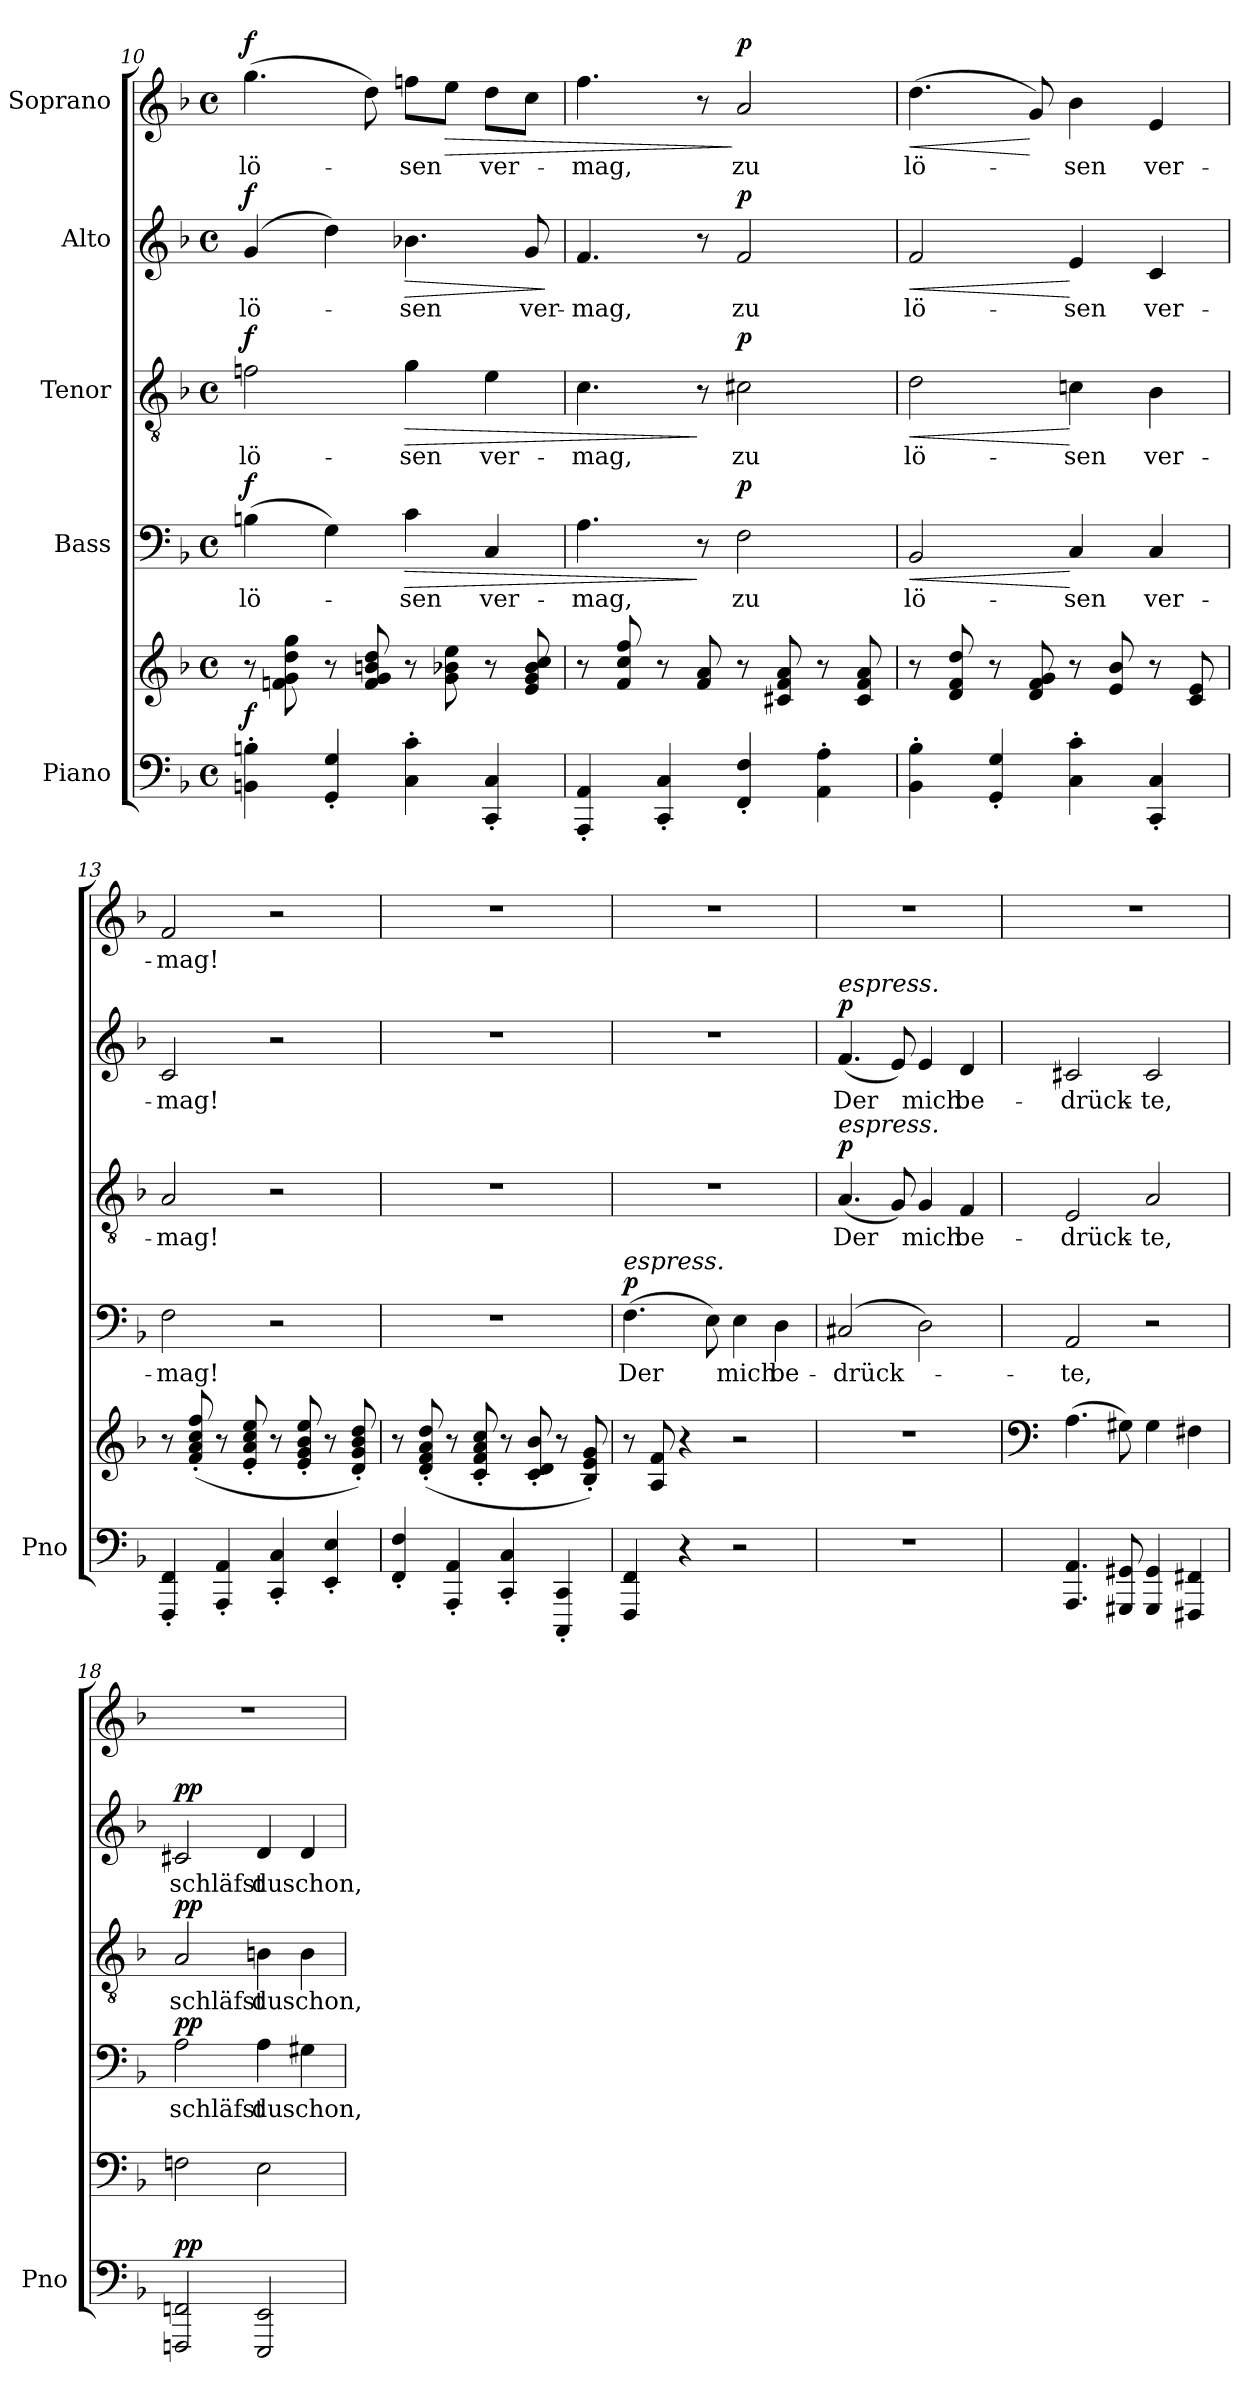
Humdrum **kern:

**kern	**kern	**dynam	**kern	**text	**dynam	**kern	**text	**dynam	**kern	**text	**dynam	**kern	**text	**dynam
*part5	*part5	*part5	*part4	*part4	*part4	*part3	*part3	*part3	*part2	*part2	*part2	*part1	*part1	*part1
*staff6	*staff5	*staff5/6	*staff4	*staff4	*staff4	*staff3	*staff3	*staff3	*staff2	*staff2	*staff2	*staff1	*staff1	*staff1
*I"Piano	*	*	*I"Bass	*	*	*I"Tenor	*	*	*I"Alto	*	*	*I"Soprano	*	*
*I'Pno	*	*	*	*	*	*	*	*	*	*	*	*	*	*
!!LO:PB:g=z
*clefF4	*clefG2	*	*clefF4	*	*	*clefGv2	*	*	*clefG2	*	*	*clefG2	*	*
*k[b-]	*k[b-]	*	*k[b-]	*	*	*k[b-]	*	*	*k[b-]	*	*	*k[b-]	*	*
*M4/4	*M4/4	*	*M4/4	*	*	*M4/4	*	*	*M4/4	*	*	*M4/4	*	*
*met(c)	*met(c)	*	*met(c)	*	*	*met(c)	*	*	*met(c)	*	*	*met(c)	*	*
=10	=10	=10	=10	=10	=10	=10	=10	=10	=10	=10	=10	=10	=10	=10
!	!	!LO:DY:a=2	!	!LO:LY:b	!LO:DY:a	!	!LO:LY:b	!LO:DY:a	!	!LO:LY:b	!LO:DY:a	!	!LO:LY:b	!LO:DY:a
4BBn\' 4Bn\'	8r	f	(>4Bn\	lö-	f	2fn\	lö-	f	(>4g/	lö-	f	(>4.gg\	lö-	f
.	8fn\ 8g\ 8dd\ 8gg\	.	.	.	.	.	.	.	.	.	.	.	.	.
4GG/' 4G/'	8r	.	4G\)	.	.	.	.	.	4dd\)	.	.	.	.	.
.	8f/ 8g/ 8bn/ 8dd/	.	.	.	.	.	.	.	.	.	.	8dd\)	.	.
!	!	!	!	!LO:LY:b	!LO:HP:b	!	!LO:LY:b	!LO:HP:b	!	!LO:LY:b	!LO:HP:b	!	!LO:LY:b	!
4C\' 4c\'	8r	.	4c\	-sen	>	4g\	-sen	>	4.b-X\	-sen	>	8ffn\L	-sen	.
!	!	!	!	!	!	!	!	!	!	!	!	!	!	!LO:HP:b
.	8g\ 8b-X\ 8ee\	.	.	.	.	.	.	.	.	.	.	8ee\J	.	>
!	!	!	!	!LO:LY:b	!	!	!LO:LY:b	!	!	!	!	!	!LO:LY:b	!
4CC/' 4C/'	8r	.	4C/	ver-	.	4e\	ver-	.	.	.	.	8dd\L	ver-	.
!	!	!	!	!	!	!	!	!	!	!LO:LY:b	!	!	!	!
.	8e/ 8g/ 8b-/ 8cc/	.	.	.	.	.	.	.	8g/	ver-	.	8cc\J	.	.
.	.	.	.	.	.	.	.	.	.	.	]	.	.	.
=11	=11	=11	=11	=11	=11	=11	=11	=11	=11	=11	=11	=11	=11	=11
!	!	!	!	!LO:LY:b	!	!	!LO:LY:b	!	!	!LO:LY:b	!	!	!LO:LY:b	!
4AAA/' 4AA/'	8r	.	4.A\	-mag,	.	4.c\	-mag,	.	4.f/	-mag,	.	4.ff\	-mag,	.
.	8f/ 8cc/ 8ff/	.	.	.	.	.	.	.	.	.	.	.	.	.
4CC/' 4C/'	8r	.	.	.	.	.	.	.	.	.	.	.	.	.
.	8f/ 8a/	.	8r	.	]	8r	.	]	8r	.	.	8r	.	.
!	!	!	!	!LO:LY:b	!LO:DY:a	!	!LO:LY:b	!LO:DY:a	!	!LO:LY:b	!LO:DY:a	!	!LO:LY:b	!LO:DY:n=1:a
4FF/' 4F/'	8r	.	2F\	zu	p	2c#X\	zu	p	2f/	zu	p	2a/	zu	] p
.	8c#X/ 8f/ 8a/	.	.	.	.	.	.	.	.	.	.	.	.	.
4AA\' 4A\'	8r	.	.	.	.	.	.	.	.	.	.	.	.	.
.	8c#/ 8f/ 8a/	.	.	.	.	.	.	.	.	.	.	.	.	.
=12	=12	=12	=12	=12	=12	=12	=12	=12	=12	=12	=12	=12	=12	=12
!	!	!	!	!LO:LY:b	!LO:HP:b	!	!	!	!	!	!	!	!	!
!	!	!	!	!	!LO:HP:n=1:b	!	!LO:LY:b	!LO:HP:b	!	!	!	!	!	!
!	!	!	!	!	!	!	!	!LO:HP:n=1:b	!	!LO:LY:b	!LO:HP:b	!	!	!
!	!	!	!	!	!	!	!	!	!	!	!LO:HP:n=1:b	!	!LO:LY:b	!LO:HP:b
!	!	!	!	!	!	!	!	!	!	!	!	!	!	!LO:HP:n=1:b
4BB-\' 4B-\'	8r	.	2BB-/	lö-	< >	2d\	lö-	< >	2f/	lö-	< >	(>4.dd\	lö-	< >
.	8d/ 8f/ 8dd/	.	.	.	.	.	.	.	.	.	.	.	.	.
4GG/' 4G/'	8r	.	.	.	.	.	.	.	.	.	.	.	.	.
.	8d/ 8f/ 8g/	.	.	.	.	.	.	.	.	.	.	8g/)	.	[
!	!	!	!	!LO:LY:b	!	!	!LO:LY:b	!	!	!LO:LY:b	!	!	!LO:LY:b	!
4C\' 4c\'	8r	.	4C/	-sen	[	4cn\	-sen	[	4e/	-sen	[	4b-\	-sen	]
.	8e/ 8b-/	.	.	.	.	.	.	.	.	.	.	.	.	.
!	!	!	!	!LO:LY:b	!	!	!LO:LY:b	!	!	!LO:LY:b	!	!	!LO:LY:b	!
4CC/' 4C/'	8r	.	4C/	ver-	]	4B-\	ver-	]	4c/	ver-	]	4e/	ver-	.
.	8c/ 8e/	.	.	.	.	.	.	.	.	.	.	.	.	.
=13	=13	=13	=13	=13	=13	=13	=13	=13	=13	=13	=13	=13	=13	=13
!	!	!	!	!LO:LY:b	!	!	!LO:LY:b	!	!	!LO:LY:b	!	!	!LO:LY:b	!
4FFF/' 4FF/'	8r	.	2F\	-mag!	.	2A/	-mag!	.	2c/	-mag!	.	2f/	-mag!	.
.	(<8f/' 8a/' 8cc/' 8ff/'	.	.	.	.	.	.	.	.	.	.	.	.	.
4AAA/' 4AA/'	8r	.	.	.	.	.	.	.	.	.	.	.	.	.
.	8e/' 8a/' 8cc/' 8ee/'	.	.	.	.	.	.	.	.	.	.	.	.	.
4CC/' 4C/'	8r	.	2r	.	.	2r	.	.	2r	.	.	2r	.	.
.	8e/' 8g/' 8b-/' 8ee/'	.	.	.	.	.	.	.	.	.	.	.	.	.
4EE/' 4E/'	8r	.	.	.	.	.	.	.	.	.	.	.	.	.
.	8d/' 8g/' 8b-/' 8dd/')	.	.	.	.	.	.	.	.	.	.	.	.	.
=14	=14	=14	=14	=14	=14	=14	=14	=14	=14	=14	=14	=14	=14	=14
4FF/' 4F/'	8r	.	1r	.	.	1r	.	.	1r	.	.	1r	.	.
.	(<8d/' 8f/' 8a/' 8dd/'	.	.	.	.	.	.	.	.	.	.	.	.	.
4AAA/' 4AA/'	8r	.	.	.	.	.	.	.	.	.	.	.	.	.
.	8c/' 8f/' 8a/' 8cc/'	.	.	.	.	.	.	.	.	.	.	.	.	.
4CC/' 4C/'	8r	.	.	.	.	.	.	.	.	.	.	.	.	.
.	8c/' 8d/' 8b-/'	.	.	.	.	.	.	.	.	.	.	.	.	.
4CCC/' 4CC/'	8r	.	.	.	.	.	.	.	.	.	.	.	.	.
.	8B-/' 8e/' 8g/')	.	.	.	.	.	.	.	.	.	.	.	.	.
!!LO:LB:g=z
=15	=15	=15	=15	=15	=15	=15	=15	=15	=15	=15	=15	=15	=15	=15
!	!	!	!LO:TX:a:i:t=espress.	!	!	!	!	!	!	!	!	!	!	!
!	!	!	!	!LO:LY:b	!LO:DY:a	!	!	!	!	!	!	!	!	!
4FFF/ 4FF/	8r	.	(>4.F\	Der	p	1r	.	.	1r	.	.	1r	.	.
.	8A/ 8f/	.	.	.	.	.	.	.	.	.	.	.	.	.
4r	4r	.	.	.	.	.	.	.	.	.	.	.	.	.
.	.	.	8E\)	.	.	.	.	.	.	.	.	.	.	.
!	!	!	!	!LO:LY:b	!	!	!	!	!	!	!	!	!	!
2r	2r	.	4E\	mich	.	.	.	.	.	.	.	.	.	.
!	!	!	!	!LO:LY:b	!	!	!	!	!	!	!	!	!	!
.	.	.	4D\	be-	.	.	.	.	.	.	.	.	.	.
=16	=16	=16	=16	=16	=16	=16	=16	=16	=16	=16	=16	=16	=16	=16
!	!	!	!	!	!	!	!	!	!LO:TX:a:i:t=espress.	!	!	!	!	!
!	!	!	!	!	!	!LO:TX:a:i:t=espress.	!	!	!	!	!	!	!	!
!	!	!	!	!LO:LY:b	!	!	!LO:LY:b	!LO:DY:a	!	!LO:LY:b	!LO:DY:a	!	!	!
1r	1r	.	(>2C#X/	-drück-	.	(<4.A/	Der	p	(<4.f/	Der	p	1r	.	.
.	.	.	.	.	.	8G/)	.	.	8e/)	.	.	.	.	.
!	!	!	!	!	!	!	!LO:LY:b	!	!	!LO:LY:b	!	!	!	!
.	.	.	2D\)	.	.	4G/	mich	.	4e/	mich	.	.	.	.
!	!	!	!	!	!	!	!LO:LY:b	!	!	!LO:LY:b	!	!	!	!
.	.	.	.	.	.	4F/	be-	.	4d/	be-	.	.	.	.
=17	=17	=17	=17	=17	=17	=17	=17	=17	=17	=17	=17	=17	=17	=17
*	*clefF4	*	*	*	*	*	*	*	*	*	*	*	*	*
!	!	!	!	!LO:LY:b	!	!	!LO:LY:b	!	!	!LO:LY:b	!	!	!	!
4.AAA/ 4.AA/	(>4.A\	.	2AA/	-te,	.	2E/	-drück-	.	2c#X/	-drück-	.	1r	.	.
8GGG#X/ 8GG#X/	8G#X\)	.	.	.	.	.	.	.	.	.	.	.	.	.
!	!	!	!	!	!	!	!LO:LY:b	!	!	!LO:LY:b	!	!	!	!
4GGG#/ 4GG#/	4G#\	.	2r	.	.	2A/	-te,	.	2c#/	-te,	.	.	.	.
4FFF#X/ 4FF#X/	4F#X\	.	.	.	.	.	.	.	.	.	.	.	.	.
=18	=18	=18	=18	=18	=18	=18	=18	=18	=18	=18	=18	=18	=18	=18
!	!	!LO:DY:a=2	!	!LO:LY:b	!LO:DY:a	!	!LO:LY:b	!LO:DY:a	!	!LO:LY:b	!LO:DY:a	!	!	!
2FFFn/ 2FFn/	2Fn\	pp	2A\	schläfst	pp	2A/	schläfst	pp	2c#X/	schläfst	pp	1r	.	.
!	!	!	!	!LO:LY:b	!	!	!LO:LY:b	!	!	!LO:LY:b	!	!	!	!
2EEE/ 2EE/	2E\	.	4A\	du	.	4Bn\	du	.	4d/	du	.	.	.	.
!	!	!	!	!LO:LY:b	!	!	!LO:LY:b	!	!	!LO:LY:b	!	!	!	!
.	.	.	4G#X\	schon,	.	4B\	schon,	.	4d/	schon,	.	.	.	.
=	=	=	=	=	=	=	=	=	=	=	=	=	=	=
*-	*-	*-	*-	*-	*-	*-	*-	*-	*-	*-	*-	*-	*-	*-
